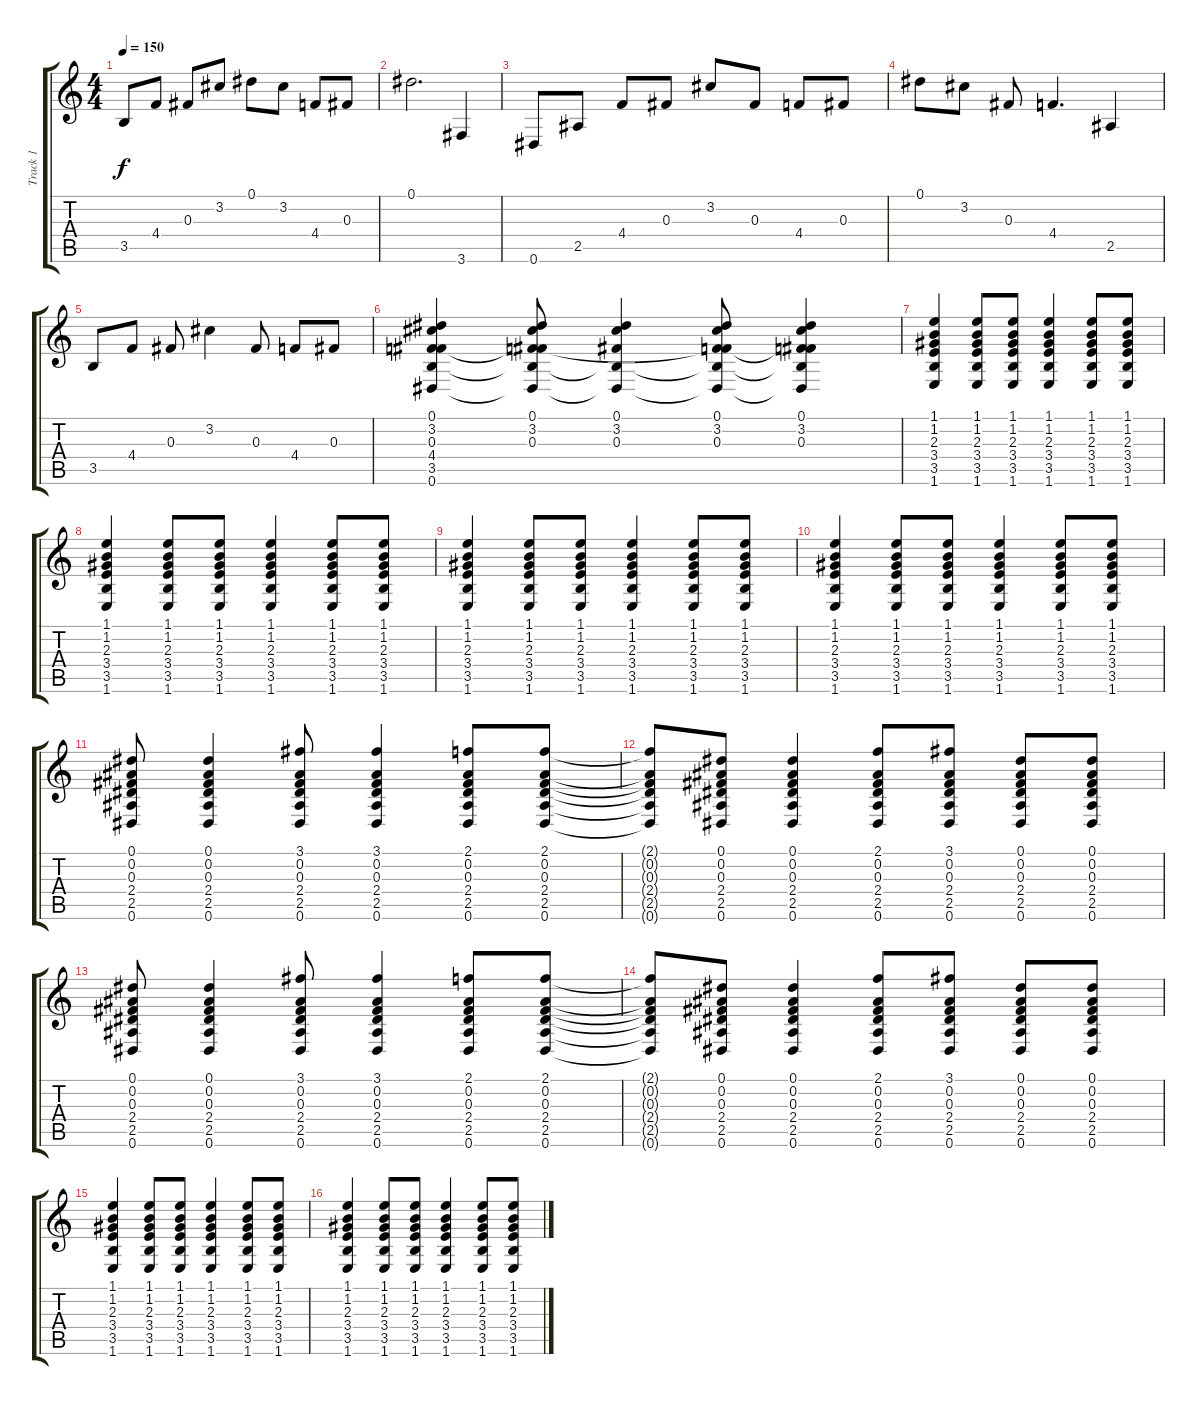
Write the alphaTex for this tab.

\track ("Track 1" "Track 1") {instrument acousticguitarsteel}
\staff {score tabs}
\tuning (Eb4 Bb3 Gb3 Db3 Ab2 Eb2) {hide}
\ts (4 4)
\tempo 150
\clef g2
\ks c
3.5.8{dy f} 4.4.8 0.3.8 3.2.8 0.1.8 3.2.8 4.4.8 0.3.8 |
0.1.2{d} 3.6.4 |
0.6.8 2.5.8 4.4.8 0.3.8 3.2.8 0.3.8 4.4.8 0.3.8 |
0.1.8 3.2.8 0.3.8 4.4.4{d} 2.5.4 |
3.5.8 4.4.8 0.3.8 3.2.4 0.3.8 4.4.8 0.3.8 |
(0.1 3.2 0.3 4.4 3.5 0.6).4 (0.1 3.2 0.3 4.4{t} 3.5{t} 0.6{t}).8 (0.1 3.2 0.3 3.5{t} 0.6{t}).4 (0.1 3.2 0.3 4.4{t} 3.5{t} 0.6{t}).8 (0.1 3.2 0.3 4.4{t} 3.5{t} 0.6{t}).4 |
(1.1 1.2 2.3 3.4 3.5 1.6).4 (1.1 1.2 2.3 3.4 3.5 1.6).8 (1.1 1.2 2.3 3.4 3.5 1.6).8 (1.1 1.2 2.3 3.4 3.5 1.6).4 (1.1 1.2 2.3 3.4 3.5 1.6).8 (1.1 1.2 2.3 3.4 3.5 1.6).8 |
(1.1 1.2 2.3 3.4 3.5 1.6).4 (1.1 1.2 2.3 3.4 3.5 1.6).8 (1.1 1.2 2.3 3.4 3.5 1.6).8 (1.1 1.2 2.3 3.4 3.5 1.6).4 (1.1 1.2 2.3 3.4 3.5 1.6).8 (1.1 1.2 2.3 3.4 3.5 1.6).8 |
(1.1 1.2 2.3 3.4 3.5 1.6).4 (1.1 1.2 2.3 3.4 3.5 1.6).8 (1.1 1.2 2.3 3.4 3.5 1.6).8 (1.1 1.2 2.3 3.4 3.5 1.6).4 (1.1 1.2 2.3 3.4 3.5 1.6).8 (1.1 1.2 2.3 3.4 3.5 1.6).8 |
(1.1 1.2 2.3 3.4 3.5 1.6).4 (1.1 1.2 2.3 3.4 3.5 1.6).8 (1.1 1.2 2.3 3.4 3.5 1.6).8 (1.1 1.2 2.3 3.4 3.5 1.6).4 (1.1 1.2 2.3 3.4 3.5 1.6).8 (1.1 1.2 2.3 3.4 3.5 1.6).8 |
(0.1 0.2 0.3 2.4 2.5 0.6).8 (0.1 0.2 0.3 2.4 2.5 0.6).4 (3.1 0.2 0.3 2.4 2.5 0.6).8 (3.1 0.2 0.3 2.4 2.5 0.6).4 (2.1 0.2 0.3 2.4 2.5 0.6).8 (2.1 0.2 0.3 2.4 2.5 0.6).8 |
(2.1{t} 0.2{t} 0.3{t} 2.4{t} 2.5{t} 0.6{t}).8 (0.1 0.2 0.3 2.4 2.5 0.6).8 (0.1 0.2 0.3 2.4 2.5 0.6).4 (2.1 0.2 0.3 2.4 2.5 0.6).8 (3.1 0.2 0.3 2.4 2.5 0.6).8 (0.1 0.2 0.3 2.4 2.5 0.6).8 (0.1 0.2 0.3 2.4 2.5 0.6).8 |
(0.1 0.2 0.3 2.4 2.5 0.6).8 (0.1 0.2 0.3 2.4 2.5 0.6).4 (3.1 0.2 0.3 2.4 2.5 0.6).8 (3.1 0.2 0.3 2.4 2.5 0.6).4 (2.1 0.2 0.3 2.4 2.5 0.6).8 (2.1 0.2 0.3 2.4 2.5 0.6).8 |
(2.1{t} 0.2{t} 0.3{t} 2.4{t} 2.5{t} 0.6{t}).8 (0.1 0.2 0.3 2.4 2.5 0.6).8 (0.1 0.2 0.3 2.4 2.5 0.6).4 (2.1 0.2 0.3 2.4 2.5 0.6).8 (3.1 0.2 0.3 2.4 2.5 0.6).8 (0.1 0.2 0.3 2.4 2.5 0.6).8 (0.1 0.2 0.3 2.4 2.5 0.6).8 |
(1.1 1.2 2.3 3.4 3.5 1.6).4 (1.1 1.2 2.3 3.4 3.5 1.6).8 (1.1 1.2 2.3 3.4 3.5 1.6).8 (1.1 1.2 2.3 3.4 3.5 1.6).4 (1.1 1.2 2.3 3.4 3.5 1.6).8 (1.1 1.2 2.3 3.4 3.5 1.6).8 |
(1.1 1.2 2.3 3.4 3.5 1.6).4 (1.1 1.2 2.3 3.4 3.5 1.6).8 (1.1 1.2 2.3 3.4 3.5 1.6).8 (1.1 1.2 2.3 3.4 3.5 1.6).4 (1.1 1.2 2.3 3.4 3.5 1.6).8 (1.1 1.2 2.3 3.4 3.5 1.6).8
